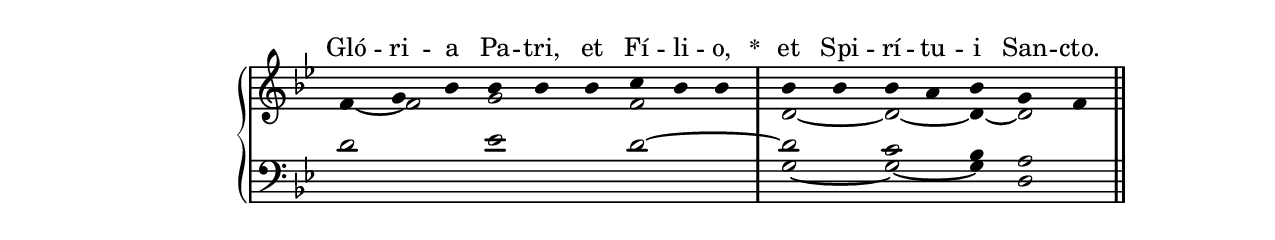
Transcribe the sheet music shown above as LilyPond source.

\version "2.18"
\include "gregorian.ly"
\include "noh2.ily"


%Page reference: page iii.61
%(volume.page)

global = {
 \key f \mixolydian
 \cadenzaOn 
}

\header {
  title = \markup \center-column {"" \vspace #1 }
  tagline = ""
  composer = ""
}

\paper {
 #(include-special-characters)
  oddHeaderMarkup = \markup \fill-line {
    \line {}
    \center-column {
      \on-the-fly #first-page     " "
      \on-the-fly #not-first-page ""
    }
    \line { \on-the-fly #print-page-number-check-first \fromproperty #'page:page-number-string }
  }
  evenHeaderMarkup = \markup \fill-line {
    \line { \on-the-fly #print-page-number-check-first \fromproperty #'page:page-number-string }
    \center-column { "" }
    \line {}
  }
}

chantText = \lyricmode {
Gló -- ri -- a Pa -- tri, et Fí -- li -- o, 
\set stanza = " * " 
et Spi -- rí -- tu -- i San -- cto. }

chantMusic = {
\tieDown    f'4 g'4 bes'4 bes'4 bes'4 bes'4 c''4 bes'4 bes'4 \divisioMaxima
 bes'4 bes'4 bes'4 a'4 bes'4 g'4 f'4 \finalis

}

altoMusic = {
f'4 ~ f'2 g'2*3/2 f'2*3/2 \divisioMaxima
d'2 ~ d'2 ~ d'4 ~ d'2 \finalis
}

tenorMusic = {
d'2*3/2 ees'2*3/2 d'2*3/2 ~ \divisioMaxima
d'2 c'2 bes4 a2 \finalis
}

bassMusic = {
r2*9/2 \divisioMaxima
g2 ~ g2 ~ g4 d2 \finalis
}

voiceLines = {
\voiceLineStyle


}

\score{
  <<
    \new GrandStaff <<
      \set GrandStaff.autoBeaming = ##f
      \set GrandStaff.instrumentName = \markup \center-column {
        ""
        ""
      }
      \new Staff = up <<
        \new Voice = "chant" {
          \voiceOne \global \chantMusic
        }
        \new Voice {
          \voiceTwo \global \altoMusic
        }
      >>

      \new Staff = down <<
        \clef bass
        \new Voice {
          \voiceOne \global \tenorMusic
        }
        \new Voice {
          \voiceTwo \global \bassMusic
        }
	\new Voice {
        \voiceThree \global \voiceLines
        }
      >>
    >>
    \new Lyrics \lyricsto chant {
      \chantText
    }
  >>
  \layout{
  }
  \midi{
    \tempo 4 = 125
  }
}
